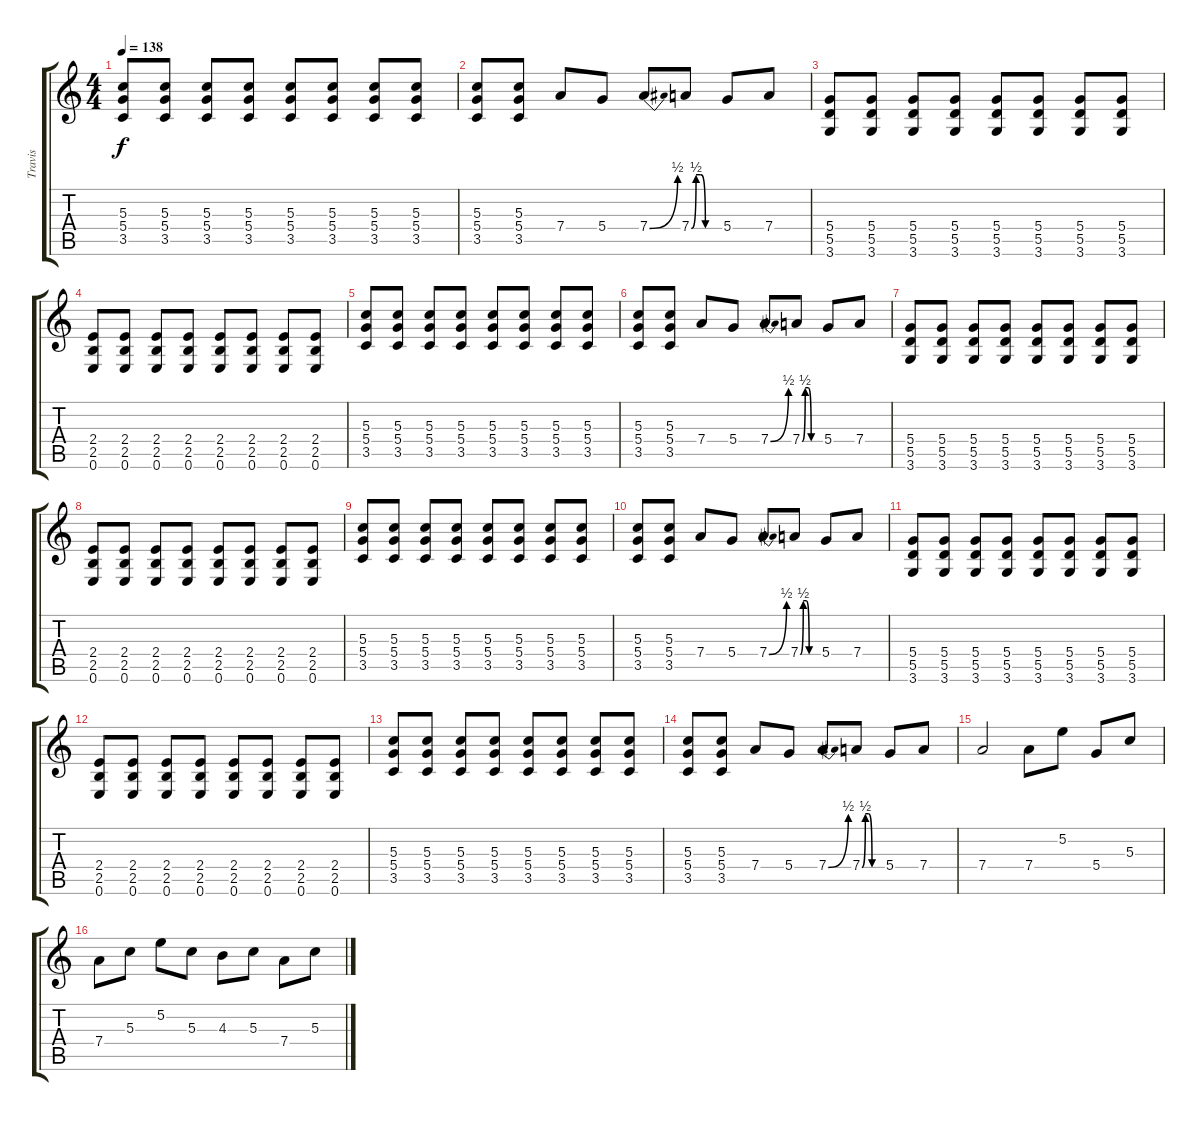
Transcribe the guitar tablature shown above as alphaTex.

\track ("Travis" "Travis") {instrument distortionguitar}
\staff {score tabs}
\tuning (E4 B3 G3 D3 A2 E2) {hide}
\ts (4 4)
\tempo 138
\clef g2
\ks c
(5.3 5.4 3.5).8{dy f} (5.3 5.4 3.5).8 (5.3 5.4 3.5).8 (5.3 5.4 3.5).8 (5.3 5.4 3.5).8 (5.3 5.4 3.5).8 (5.3 5.4 3.5).8 (5.3 5.4 3.5).8 |
(5.3 5.4 3.5).8 (5.3 5.4 3.5).8 7.4.8 5.4.8 7.4{be (bend 0 0 60 2)}.8 7.4{be (custom 0 0 10 2 20 2 30 0 60 0)}.8 5.4.8 7.4.8 |
(5.4 5.5 3.6).8 (5.4 5.5 3.6).8 (5.4 5.5 3.6).8 (5.4 5.5 3.6).8 (5.4 5.5 3.6).8 (5.4 5.5 3.6).8 (5.4 5.5 3.6).8 (5.4 5.5 3.6).8 |
(2.4 2.5 0.6).8 (2.4 2.5 0.6).8 (2.4 2.5 0.6).8 (2.4 2.5 0.6).8 (2.4 2.5 0.6).8 (2.4 2.5 0.6).8 (2.4 2.5 0.6).8 (2.4 2.5 0.6).8 |
(5.3 5.4 3.5).8 (5.3 5.4 3.5).8 (5.3 5.4 3.5).8 (5.3 5.4 3.5).8 (5.3 5.4 3.5).8 (5.3 5.4 3.5).8 (5.3 5.4 3.5).8 (5.3 5.4 3.5).8 |
(5.3 5.4 3.5).8 (5.3 5.4 3.5).8 7.4.8 5.4.8 7.4{be (bend 0 0 60 2)}.8 7.4{be (custom 0 0 10 2 20 2 30 0 60 0)}.8 5.4.8 7.4.8 |
(5.4 5.5 3.6).8 (5.4 5.5 3.6).8 (5.4 5.5 3.6).8 (5.4 5.5 3.6).8 (5.4 5.5 3.6).8 (5.4 5.5 3.6).8 (5.4 5.5 3.6).8 (5.4 5.5 3.6).8 |
(2.4 2.5 0.6).8 (2.4 2.5 0.6).8 (2.4 2.5 0.6).8 (2.4 2.5 0.6).8 (2.4 2.5 0.6).8 (2.4 2.5 0.6).8 (2.4 2.5 0.6).8 (2.4 2.5 0.6).8 |
(5.3 5.4 3.5).8 (5.3 5.4 3.5).8 (5.3 5.4 3.5).8 (5.3 5.4 3.5).8 (5.3 5.4 3.5).8 (5.3 5.4 3.5).8 (5.3 5.4 3.5).8 (5.3 5.4 3.5).8 |
(5.3 5.4 3.5).8 (5.3 5.4 3.5).8 7.4.8 5.4.8 7.4{be (bend 0 0 60 2)}.8 7.4{be (custom 0 0 10 2 20 2 30 0 60 0)}.8 5.4.8 7.4.8 |
(5.4 5.5 3.6).8 (5.4 5.5 3.6).8 (5.4 5.5 3.6).8 (5.4 5.5 3.6).8 (5.4 5.5 3.6).8 (5.4 5.5 3.6).8 (5.4 5.5 3.6).8 (5.4 5.5 3.6).8 |
(2.4 2.5 0.6).8 (2.4 2.5 0.6).8 (2.4 2.5 0.6).8 (2.4 2.5 0.6).8 (2.4 2.5 0.6).8 (2.4 2.5 0.6).8 (2.4 2.5 0.6).8 (2.4 2.5 0.6).8 |
(5.3 5.4 3.5).8 (5.3 5.4 3.5).8 (5.3 5.4 3.5).8 (5.3 5.4 3.5).8 (5.3 5.4 3.5).8 (5.3 5.4 3.5).8 (5.3 5.4 3.5).8 (5.3 5.4 3.5).8 |
(5.3 5.4 3.5).8 (5.3 5.4 3.5).8 7.4.8 5.4.8 7.4{be (bend 0 0 60 2)}.8 7.4{be (custom 0 0 10 2 20 2 30 0 60 0)}.8 5.4.8 7.4.8 |
7.4.2 7.4.8 5.2.8 5.4.8 5.3.8 |
7.4.8 5.3.8 5.2.8 5.3.8 4.3.8 5.3.8 7.4.8 5.3.8
